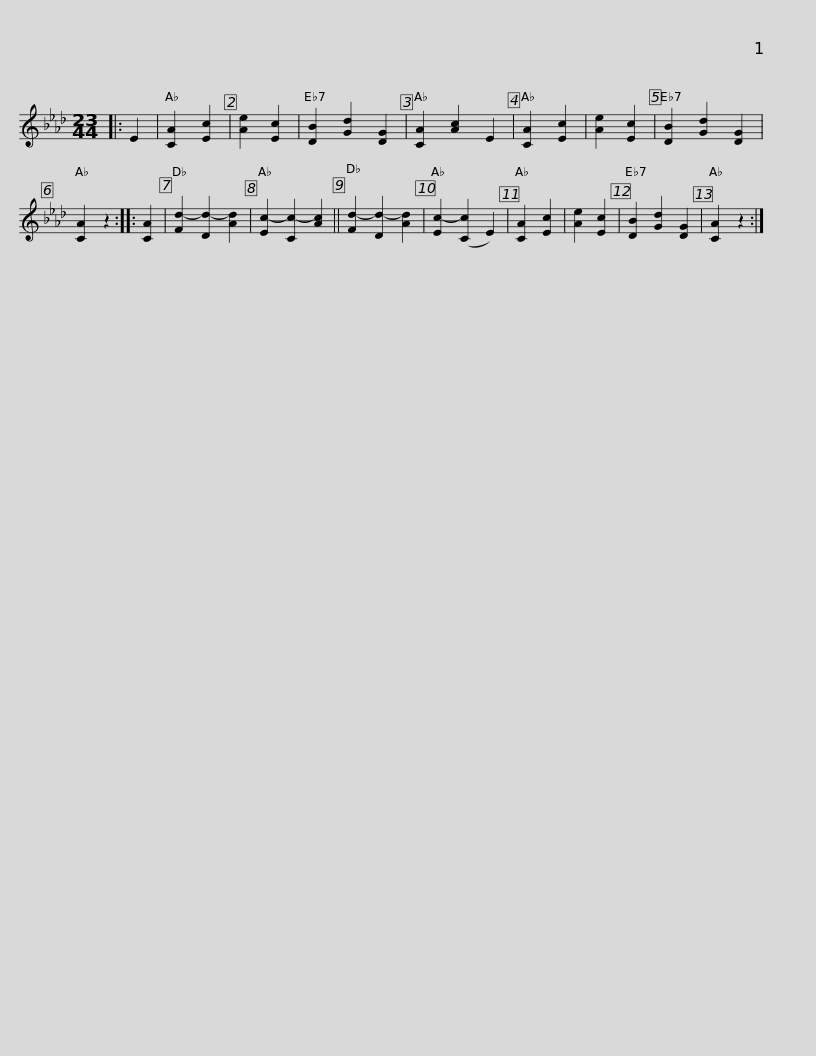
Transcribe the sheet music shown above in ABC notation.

X:1
L:1/8
M:23/44
I:linebreak $
K:Ab
V:1 treble
V:1
|: E2 | [CA]2 [Ec]2 | [Ae]2 [Ec]2 | [DB]2 [Gd]2 [DG]2 | [CA]2 [Ac]2 E2 | %5
 [CA]2 [Ec]2 | [Ae]2 [Ec]2 | [DB]2 [Gd]2 [DG]2 | [CA]2 z2 :: [CA]2 | %10
 [Fd-]2 [Dd-]2 [Ad]2 | [Ec-]2 [Cc-]2 [Ac]2 ||$ [Fd-]2 [Dd-]2 [Ad]2 | [Ec-]2 ([Cc]2 E2) | [CA]2 [Ec]2 | %15
 [Ae]2 [Ec]2 | [DB]2 [Gd]2 [DG]2 | [CA]2 z2 :| %18
